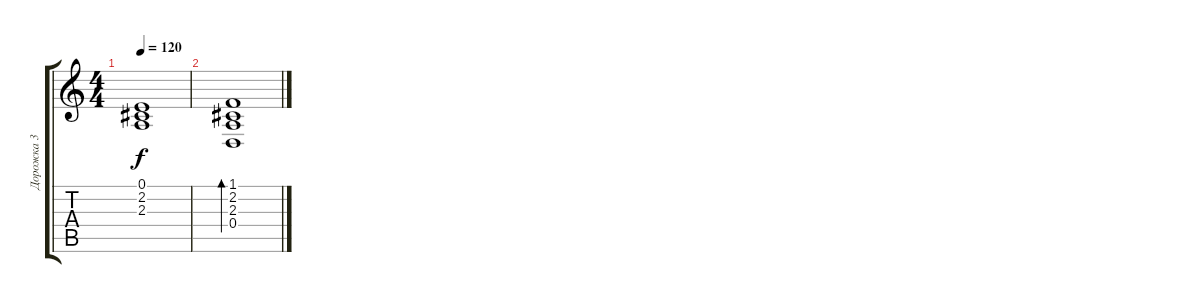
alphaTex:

\track ("Дорожка 3" "Дорожка 3") {instrument electricgrandpiano}
\staff {score tabs}
\tuning (E4 B3 G3 D3 A2 E2) {hide}
\ts (4 4)
\tempo 120
\clef g2
\ks c
(0.1 2.2 2.3).1{dy f} |
(1.1 2.2 2.3 0.4).1{bd 480}
